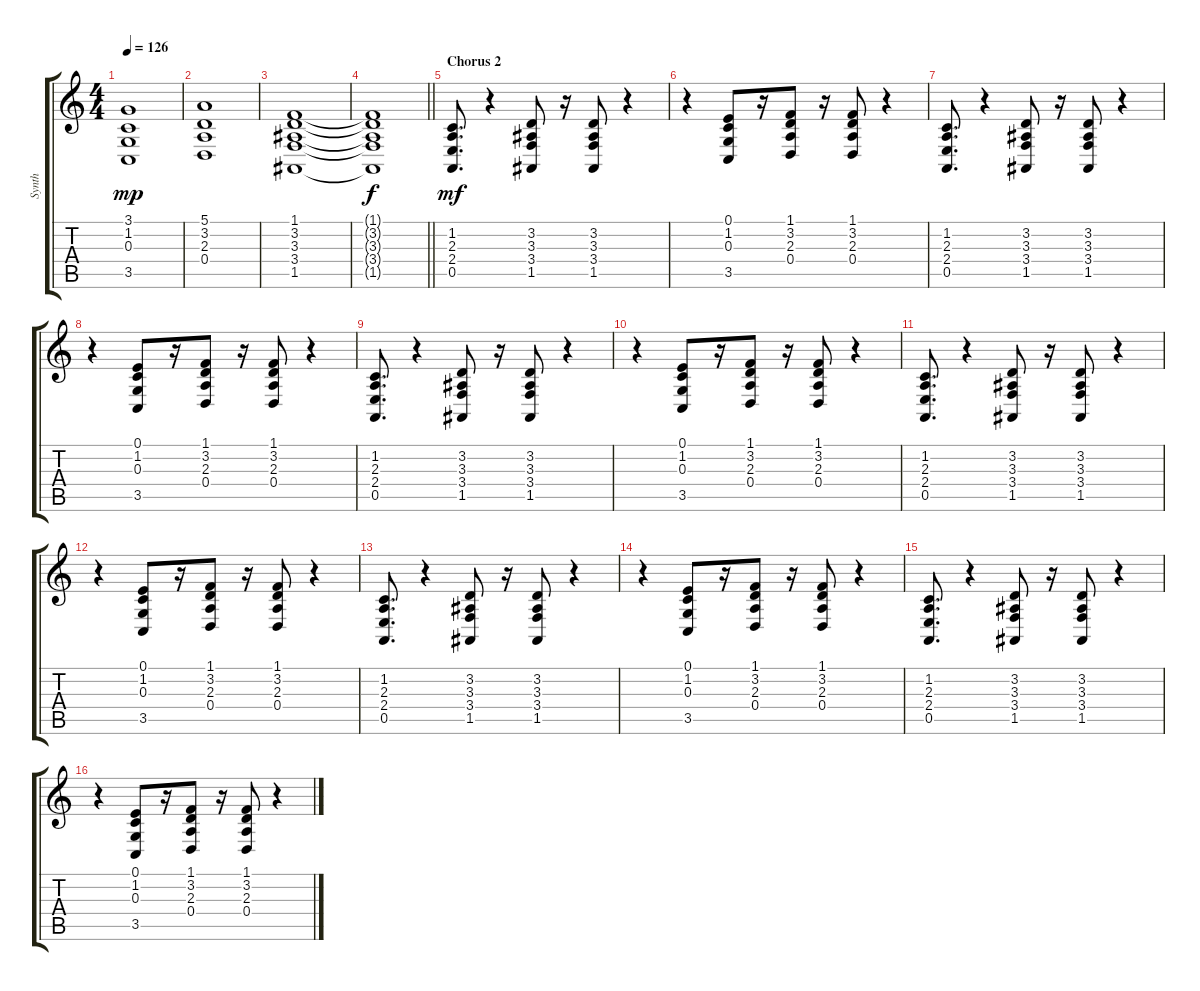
\track ("Synth" "Synth") {instrument lead8bassandlead}
\staff {score tabs}
\tuning (E4 B3 G3 D3 A2 E2) {hide}
\ts (4 4)
\tempo 126
\clef g2
\ks c
(3.1 1.2 0.3 3.5).1{dy mp} |
(5.1 3.2 2.3 0.4).1 |
(1.1 3.2 3.3 3.4 1.5).1 |
\barLineRight lightlight
(1.1{t} 3.2{t} 3.3{t} 3.4{t} 1.5{t}).1{dy f} |
\section ("" "Chorus 2")
(1.2 2.3 2.4 0.5).8{d dy mf} r.4 (3.2 3.3 3.4 1.5).8 r.16 (3.2 3.3 3.4 1.5).8 r.4 |
r.4 (0.1 1.2 0.3 3.5).8 r.16 (1.1 3.2 2.3 0.4).8 r.16 (1.1 3.2 2.3 0.4).8 r.4 |
(1.2 2.3 2.4 0.5).8{d} r.4 (3.2 3.3 3.4 1.5).8 r.16 (3.2 3.3 3.4 1.5).8 r.4 |
r.4 (0.1 1.2 0.3 3.5).8 r.16 (1.1 3.2 2.3 0.4).8 r.16 (1.1 3.2 2.3 0.4).8 r.4 |
(1.2 2.3 2.4 0.5).8{d} r.4 (3.2 3.3 3.4 1.5).8 r.16 (3.2 3.3 3.4 1.5).8 r.4 |
r.4 (0.1 1.2 0.3 3.5).8 r.16 (1.1 3.2 2.3 0.4).8 r.16 (1.1 3.2 2.3 0.4).8 r.4 |
(1.2 2.3 2.4 0.5).8{d} r.4 (3.2 3.3 3.4 1.5).8 r.16 (3.2 3.3 3.4 1.5).8 r.4 |
r.4 (0.1 1.2 0.3 3.5).8 r.16 (1.1 3.2 2.3 0.4).8 r.16 (1.1 3.2 2.3 0.4).8 r.4 |
(1.2 2.3 2.4 0.5).8{d} r.4 (3.2 3.3 3.4 1.5).8 r.16 (3.2 3.3 3.4 1.5).8 r.4 |
r.4 (0.1 1.2 0.3 3.5).8 r.16 (1.1 3.2 2.3 0.4).8 r.16 (1.1 3.2 2.3 0.4).8 r.4 |
(1.2 2.3 2.4 0.5).8{d} r.4 (3.2 3.3 3.4 1.5).8 r.16 (3.2 3.3 3.4 1.5).8 r.4 |
r.4 (0.1 1.2 0.3 3.5).8 r.16 (1.1 3.2 2.3 0.4).8 r.16 (1.1 3.2 2.3 0.4).8 r.4
